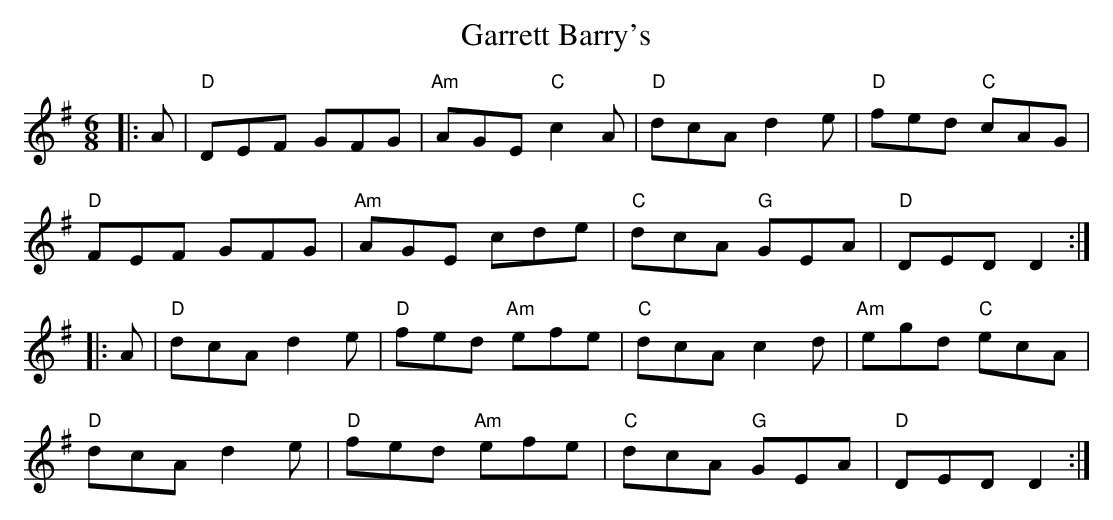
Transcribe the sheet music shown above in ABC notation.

X:1
T: Garrett Barry's
M: 6/8
L: 1/8
K: Gmaj
|:A|"D" DEF GFG|"Am" AGE "C" c2 A|"D" dcA d2 e|"D" fed "C" cAG|
"D" FEF GFG|"Am" AGE cde|"C" dcA "G" GEA|"D" DED D2:|
|: A|"D" dcA d2 e|"D" fed "Am" efe|"C" dcA c2 d|"Am" egd "C" ecA|
"D" dcA d2 e|"D" fed "Am" efe|"C" dcA "G" GEA|"D" DED D2 :|
